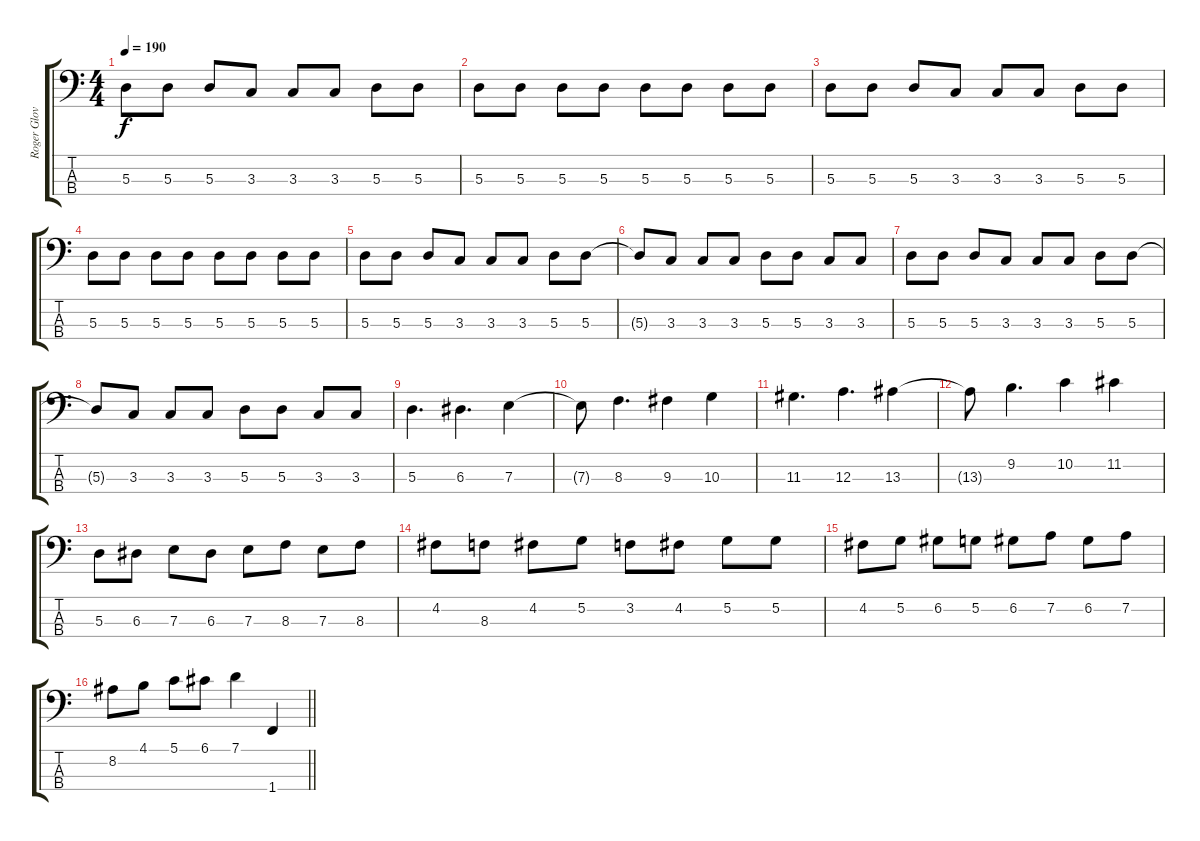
\track ("Roger Glover" "Roger Glov") {instrument electricbasspick}
\staff {score tabs}
\tuning (G2 D2 A1 E1) {hide}
\ts (4 4)
\tempo 190
\clef f4
\ks c
5.3.8{dy f} 5.3.8 5.3.8 3.3.8 3.3.8 3.3.8 5.3.8 5.3.8 |
5.3.8 5.3.8 5.3.8 5.3.8 5.3.8 5.3.8 5.3.8 5.3.8 |
5.3.8 5.3.8 5.3.8 3.3.8 3.3.8 3.3.8 5.3.8 5.3.8 |
5.3.8 5.3.8 5.3.8 5.3.8 5.3.8 5.3.8 5.3.8 5.3.8 |
5.3.8 5.3.8 5.3.8 3.3.8 3.3.8 3.3.8 5.3.8 5.3.8 |
5.3{t}.8 3.3.8 3.3.8 3.3.8 5.3.8 5.3.8 3.3.8 3.3.8 |
5.3.8 5.3.8 5.3.8 3.3.8 3.3.8 3.3.8 5.3.8 5.3.8 |
5.3{t}.8 3.3.8 3.3.8 3.3.8 5.3.8 5.3.8 3.3.8 3.3.8 |
5.3.4{d} 6.3.4{d} 7.3.4 |
7.3{t}.8 8.3.4{d} 9.3.4 10.3.4 |
11.3.4{d} 12.3.4{d} 13.3.4 |
13.3{t}.8 9.2.4{d} 10.2.4 11.2.4 |
5.3.8 6.3.8 7.3.8 6.3.8 7.3.8 8.3.8 7.3.8 8.3.8 |
4.2.8 8.3.8 4.2.8 5.2.8 3.2.8 4.2.8 5.2.8 5.2.8 |
4.2.8 5.2.8 6.2.8 5.2.8 6.2.8 7.2.8 6.2.8 7.2.8 |
\barLineRight lightlight
8.2.8 4.1.8 5.1.8 6.1.8 7.1.4 1.4.4
